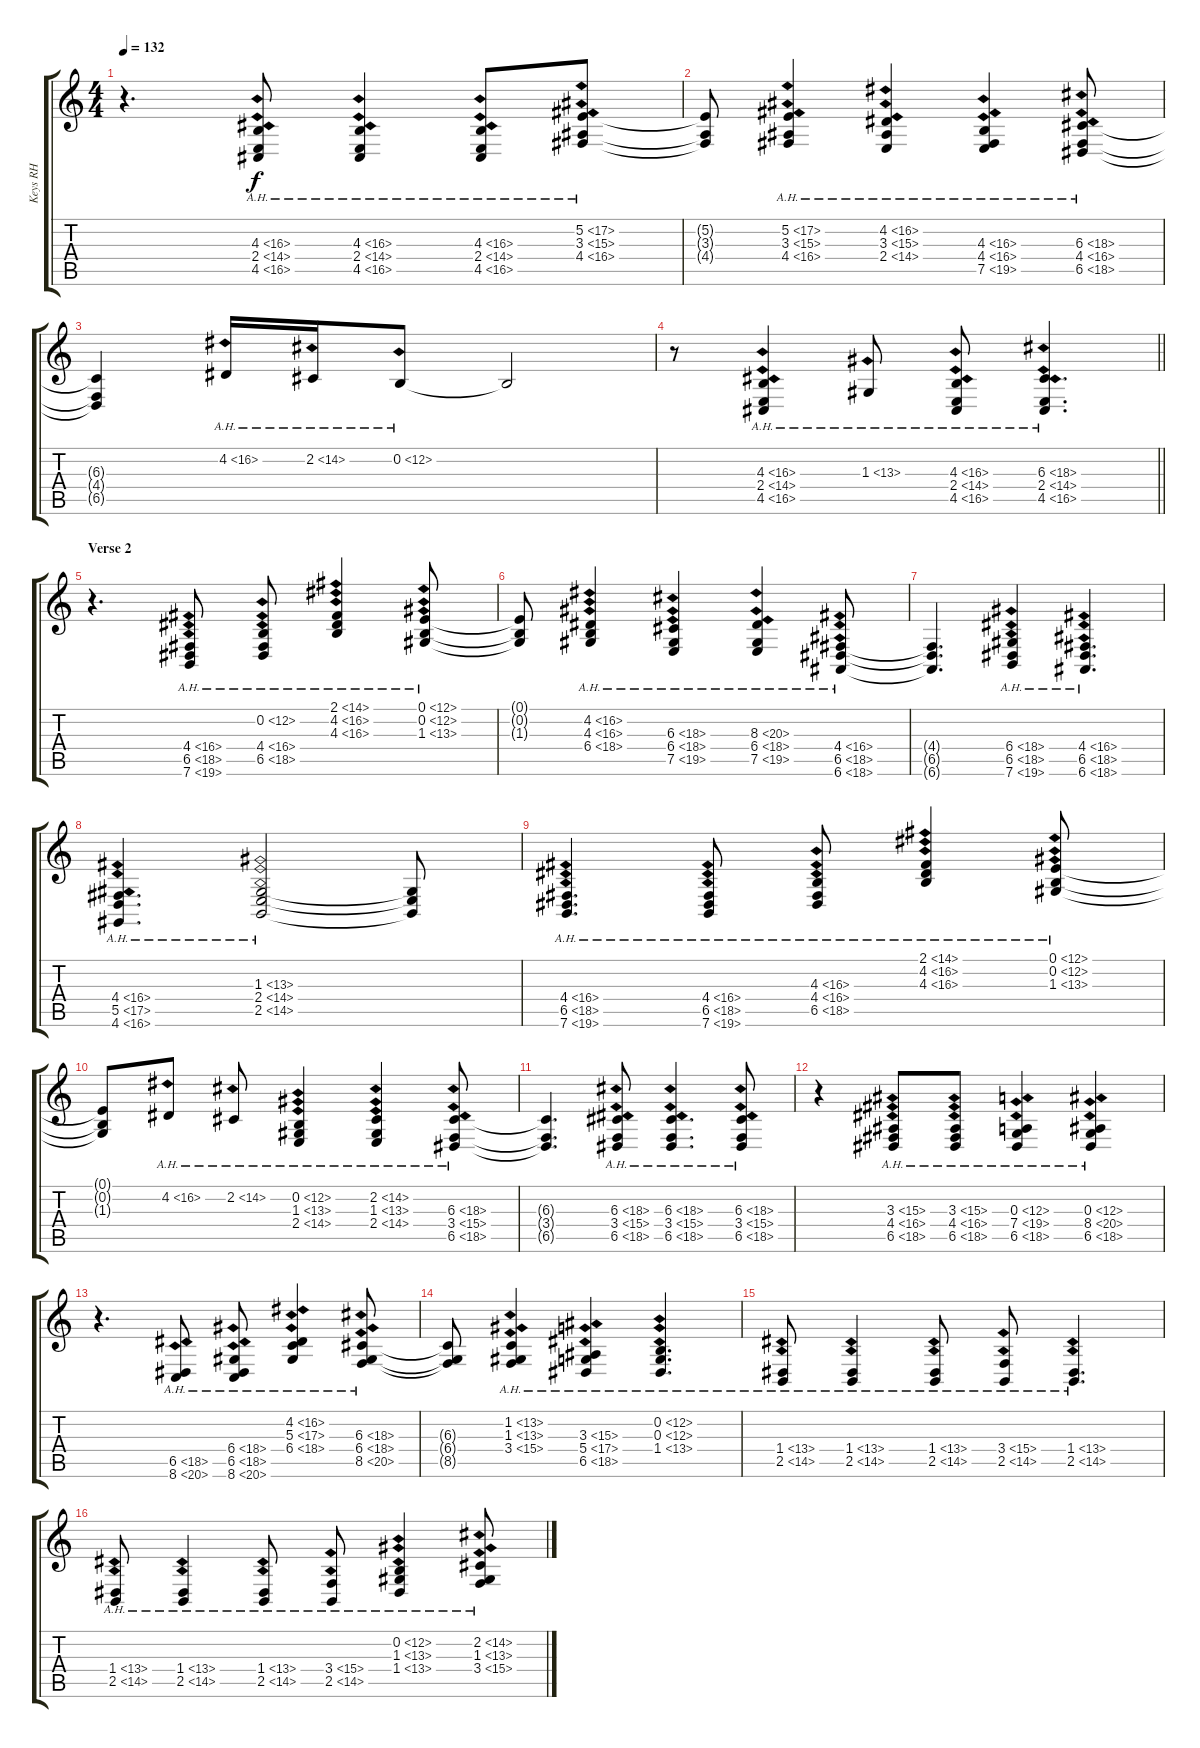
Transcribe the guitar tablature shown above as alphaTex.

\track ("Keys RH" "Keys RH") {instrument electricpiano1}
\staff {score tabs}
\tuning (E4 B3 G3 D3 A2 E2) {hide}
\ts (4 4)
\tempo 132
\clef g2
\ks c
r.4{d dy f} (4.3{ah 12} 2.4{ah 12} 4.5{ah 12}).8 (4.3{ah 12} 2.4{ah 12} 4.5{ah 12}).4 (4.3{ah 12} 2.4{ah 12} 4.5{ah 12}).8 (5.2{ah 12} 3.3{ah 12} 4.4{ah 12}).8 |
(5.2{t} 3.3{t} 4.4{t}).8 (5.2{ah 12} 3.3{ah 12} 4.4{ah 12}).4 (4.2{ah 12} 3.3{ah 12} 2.4{ah 12}).4 (4.3{ah 12} 4.4{ah 12} 7.5{ah 12}).4 (6.3{ah 12} 4.4{ah 12} 6.5{ah 12}).8 |
(6.3{t} 4.4{t} 6.5{t}).4 4.2{ah 12}.16 2.2{ah 12}.16 0.2{ah 12}.8 0.2{t}.2 |
\barLineRight lightlight
r.8 (4.3{ah 12} 2.4{ah 12} 4.5{ah 12}).4 1.3{ah 12}.8 (4.3{ah 12} 2.4{ah 12} 4.5{ah 12}).8 (6.3{ah 12} 2.4{ah 12} 4.5{ah 12}).4{d} |
\section ("" "Verse 2")
r.4{d} (4.4{ah 12} 6.5{ah 12} 7.6{ah 12}).8 (0.2{ah 12} 4.4{ah 12} 6.5{ah 12}).8 (2.1{ah 12} 4.2{ah 12} 4.3{ah 12}).4 (0.1{ah 12} 0.2{ah 12} 1.3{ah 12}).8 |
(0.1{t} 0.2{t} 1.3{t}).8 (4.2{ah 12} 4.3{ah 12} 6.4{ah 12}).4 (6.3{ah 12} 6.4{ah 12} 7.5{ah 12}).4 (8.3{ah 12} 6.4{ah 12} 7.5{ah 12}).4 (4.4{ah 12} 6.5{ah 12} 6.6{ah 12}).8 |
(4.4{t} 6.5{t} 6.6{t}).4{d} (6.4{ah 12} 6.5{ah 12} 7.6{ah 12}).4 (4.4{ah 12} 6.5{ah 12} 6.6{ah 12}).4{d} |
(4.4{ah 12} 5.5{ah 12} 4.6{ah 12}).4{d} (1.3{ah 12} 2.4{ah 12} 2.5{ah 12}).2 (1.3{t} 2.4{t} 2.5{t}).8 |
(4.4{ah 12} 6.5{ah 12} 7.6{ah 12}).4{d} (4.4{ah 12} 6.5{ah 12} 7.6{ah 12}).8 (4.3{ah 12} 4.4{ah 12} 6.5{ah 12}).8 (2.1{ah 12} 4.2{ah 12} 4.3{ah 12}).4 (0.1{ah 12} 0.2{ah 12} 1.3{ah 12}).8 |
(0.1{t} 0.2{t} 1.3{t}).8 4.2{ah 12}.8 2.2{ah 12}.8 (0.2{ah 12} 1.3{ah 12} 2.4{ah 12}).4 (2.2{ah 12} 1.3{ah 12} 2.4{ah 12}).4 (6.3{ah 12} 3.4{ah 12} 6.5{ah 12}).8 |
(6.3{t} 3.4{t} 6.5{t}).4{d} (6.3{ah 12} 3.4{ah 12} 6.5{ah 12}).8 (6.3{ah 12} 3.4{ah 12} 6.5{ah 12}).4{d} (6.3{ah 12} 3.4{ah 12} 6.5{ah 12}).8 |
r.4 (3.3{ah 12} 4.4{ah 12} 6.5{ah 12}).8 (3.3{ah 12} 4.4{ah 12} 6.5{ah 12}).8 (0.3{ah 12} 7.4{ah 12} 6.5{ah 12}).4 (0.3{ah 12} 8.4{ah 12} 6.5{ah 12}).4 |
r.4{d} (6.5{ah 12} 8.6{ah 12}).8 (6.4{ah 12} 6.5{ah 12} 8.6{ah 12}).8 (4.2{ah 12} 5.3{ah 12} 6.4{ah 12}).4 (6.3{ah 12} 6.4{ah 12} 8.5{ah 12}).8 |
(6.3{t} 6.4{t} 8.5{t}).8 (1.2{ah 12} 1.3{ah 12} 3.4{ah 12}).4 (3.3{ah 12} 5.4{ah 12} 6.5{ah 12}).4 (0.2{ah 12} 0.3{ah 12} 1.4{ah 12}).4{d} |
(1.4{ah 12} 2.5{ah 12}).8 (1.4{ah 12} 2.5{ah 12}).4 (1.4{ah 12} 2.5{ah 12}).8 (3.4{ah 12} 2.5{ah 12}).8 (1.4{ah 12} 2.5{ah 12}).4{d} |
(1.4{ah 12} 2.5{ah 12}).8 (1.4{ah 12} 2.5{ah 12}).4 (1.4{ah 12} 2.5{ah 12}).8 (3.4{ah 12} 2.5{ah 12}).8 (0.2{ah 12} 1.3{ah 12} 1.4{ah 12}).4 (2.2{ah 12} 1.3{ah 12} 3.4{ah 12}).8
